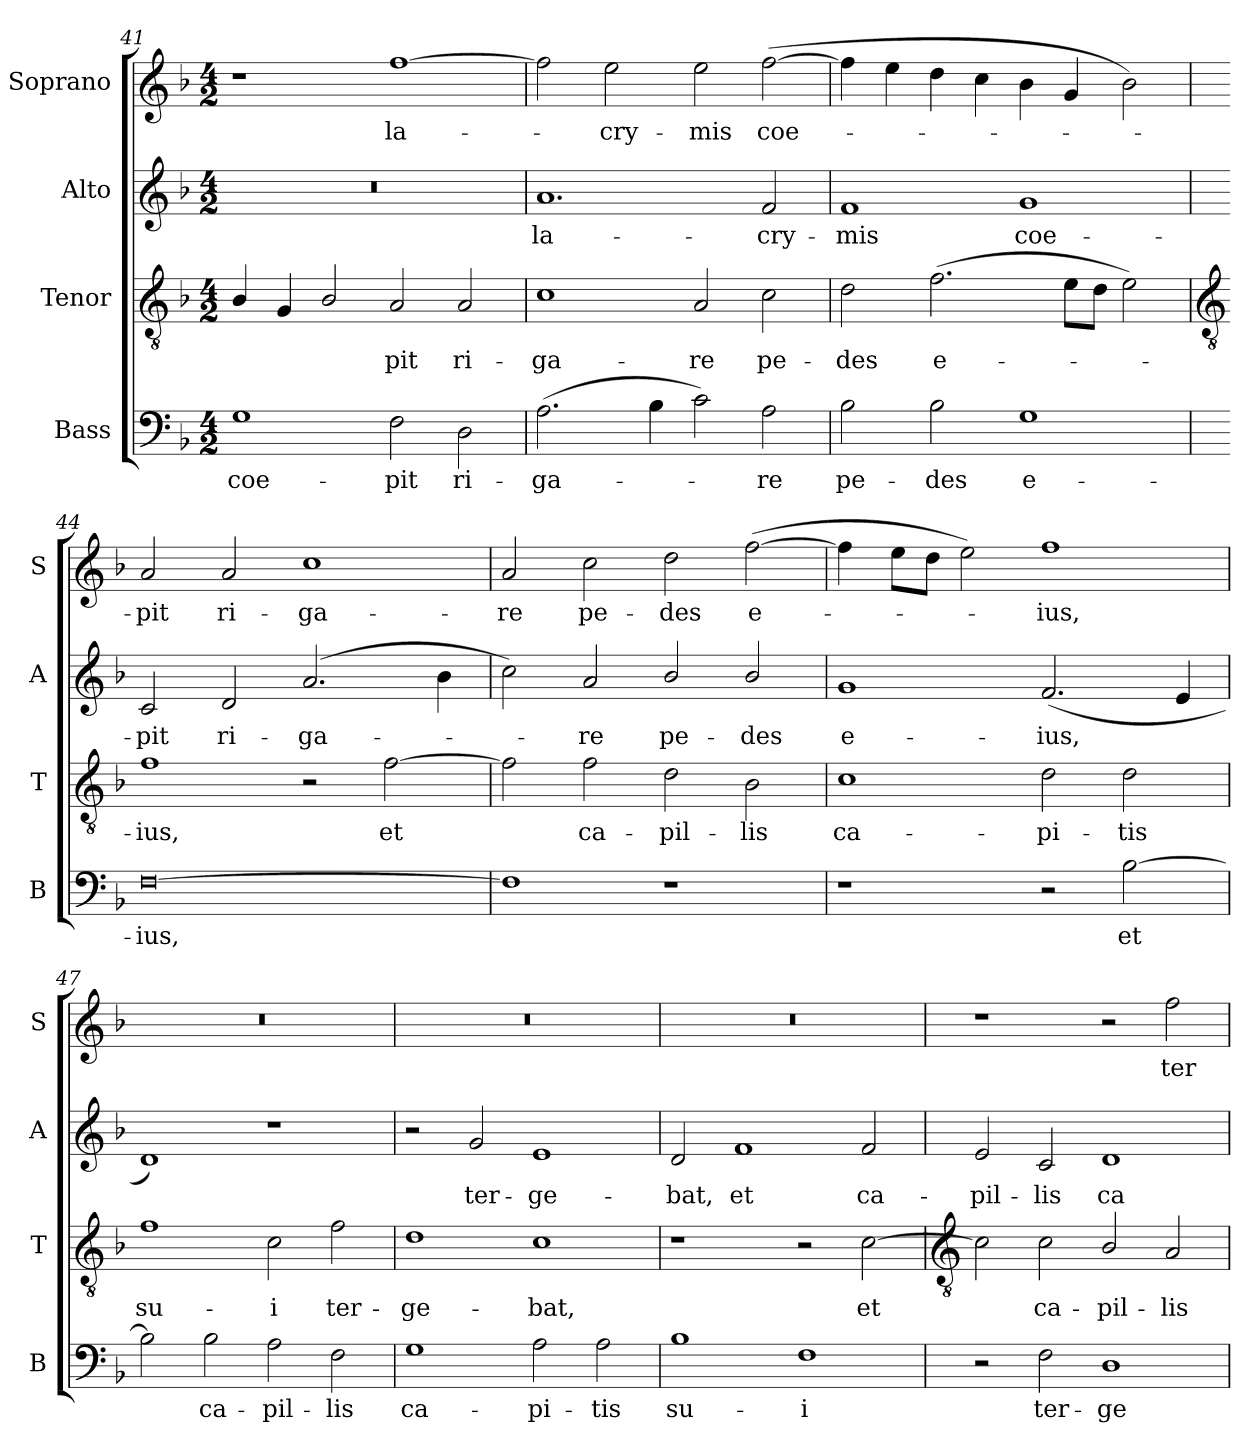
**kern	**text	**kern	**text	**kern	**text	**kern	**text
*part4	*part4	*part3	*part3	*part2	*part2	*part1	*part1
*staff4	*staff4	*staff3	*staff3	*staff2	*staff2	*staff1	*staff1
*I"Bass	*	*I"Tenor	*	*I"Alto	*	*I"Soprano	*
*I'B	*	*I'T	*	*I'A	*	*I'S	*
*clefF4	*	*clefGv2	*	*clefG2	*	*clefG2	*
*k[b-]	*	*k[b-]	*	*k[b-]	*	*k[b-]	*
*F:	*	*F:	*	*F:	*	*F:	*
*M4/2	*	*M4/2	*	*M4/2	*	*M4/2	*
=41	=41	=41	=41	=41	=41	=41	=41
!	!LO:LY:b	!	!	!	!	!	!
1G	coe-	4B-/	.	0r	.	1r	.
.	.	4G/	.	.	.	.	.
.	.	2B-/	.	.	.	.	.
!	!LO:LY:b	!	!LO:LY:b	!	!	!	!LO:LY:b
2F	-pit	2A	pit	.	.	[1ff	la-
!	!LO:LY:b	!	!LO:LY:b	!	!	!	!
2D	ri-	2A	ri-	.	.	.	.
=42	=42	=42	=42	=42	=42	=42	=42
!	!LO:LY:b	!	!LO:LY:b	!	!LO:LY:b	!	!
(>2.A	-ga-	1c	-ga-	1.a	la-	2ff]	.
!	!	!	!	!	!	!	!LO:LY:b
.	.	.	.	.	.	2ee	cry-
4B-	.	.	.	.	.	.	.
!	!	!	!LO:LY:b	!	!	!	!LO:LY:b
2c)	.	2A	-re	.	.	2ee	-mis
!	!LO:LY:b	!	!LO:LY:b	!	!LO:LY:b	!	!LO:LY:b
2A	re	2c	pe-	2f	-cry-	(>[2ff	coe-
=43	=43	=43	=43	=43	=43	=43	=43
!	!LO:LY:b	!	!LO:LY:b	!	!LO:LY:b	!	!
2B-	pe-	2d	-des	1f	-mis	4ff]	.
.	.	.	.	.	.	4ee	.
!	!LO:LY:b	!	!LO:LY:b	!	!	!	!
2B-	-des	(>2.f	e-	.	.	4dd	.
.	.	.	.	.	.	4cc	.
!	!LO:LY:b	!	!	!	!LO:LY:b	!	!
1G	e-	.	.	1g	coe-	4b-	.
.	.	8eL	.	.	.	4g	.
.	.	8dJ	.	.	.	.	.
.	.	2e)	.	.	.	2b-)	.
!!LO:LB:g=z
=44	=44	=44	=44	=44	=44	=44	=44
*	*	*clefGv2	*	*	*	*	*
!	!LO:LY:b	!	!LO:LY:b	!	!LO:LY:b	!	!LO:LY:b
[0F	-ius,	1f	ius,	2c	-pit	2a	pit
!	!	!	!	!	!LO:LY:b	!	!LO:LY:b
.	.	.	.	2d	ri-	2a	ri-
!	!	!	!	!	!LO:LY:b	!	!LO:LY:b
.	.	2r	.	(>2.a	-ga-	1cc	-ga-
!	!	!	!LO:LY:b	!	!	!	!
.	.	[2f	et	.	.	.	.
.	.	.	.	4b-	.	.	.
=45	=45	=45	=45	=45	=45	=45	=45
!	!	!	!	!	!	!	!LO:LY:b
1F]	.	2f]	.	2cc)	.	2a	-re
!	!	!	!LO:LY:b	!	!LO:LY:b	!	!LO:LY:b
.	.	2f	ca-	2a	re	2cc	pe-
!	!	!	!LO:LY:b	!	!LO:LY:b	!	!LO:LY:b
1r	.	2d	-pil-	2b-/	pe-	2dd	-des
!	!	!	!LO:LY:b	!	!LO:LY:b	!	!LO:LY:b
.	.	2B-	-lis	2b-/	-des	(>[2ff	e-
=46	=46	=46	=46	=46	=46	=46	=46
!	!	!	!LO:LY:b	!	!LO:LY:b	!	!
1r	.	1c	ca-	1g	e-	4ff]	.
.	.	.	.	.	.	8eeL	.
.	.	.	.	.	.	8ddJ	.
.	.	.	.	.	.	2ee)	.
!	!	!	!LO:LY:b	!	!LO:LY:b	!	!LO:LY:b
2r	.	2d	-pi-	(<2.f	-ius,	1ff	ius,
!	!LO:LY:b	!	!LO:LY:b	!	!	!	!
[2B-	et	2d	-tis	.	.	.	.
.	.	.	.	4e	.	.	.
=47	=47	=47	=47	=47	=47	=47	=47
!	!	!	!LO:LY:b	!	!	!	!
2B-]	.	1f	su-	1d)	.	0r	.
!	!LO:LY:b	!	!	!	!	!	!
2B-	ca-	.	.	.	.	.	.
!	!LO:LY:b	!	!LO:LY:b	!	!	!	!
2A	-pil-	2c	-i	1r	.	.	.
!	!LO:LY:b	!	!LO:LY:b	!	!	!	!
2F	-lis	2f	ter-	.	.	.	.
=48	=48	=48	=48	=48	=48	=48	=48
!	!LO:LY:b	!	!LO:LY:b	!	!	!	!
1G	ca-	1d	-ge-	2r	.	0r	.
!	!	!	!	!	!LO:LY:b	!	!
.	.	.	.	2g	ter-	.	.
!	!LO:LY:b	!	!LO:LY:b	!	!LO:LY:b	!	!
2A	-pi-	1c	-bat,	1e	-ge-	.	.
!	!LO:LY:b	!	!	!	!	!	!
2A	-tis	.	.	.	.	.	.
=49	=49	=49	=49	=49	=49	=49	=49
!	!LO:LY:b	!	!	!	!LO:LY:b	!	!
1B-	su-	1r	.	2d	-bat,	0r	.
!	!	!	!	!	!LO:LY:b	!	!
.	.	.	.	1f	et	.	.
!	!LO:LY:b	!	!	!	!	!	!
1F	-i	2r	.	.	.	.	.
!	!	!	!LO:LY:b	!	!LO:LY:b	!	!
.	.	[2c	et	2f	ca-	.	.
!!LO:LB:g=z
=50	=50	=50	=50	=50	=50	=50	=50
*	*	*clefGv2	*	*	*	*	*
!	!	!	!	!	!LO:LY:b	!	!
2r	.	2c]	.	2e	-pil-	1r	.
!	!LO:LY:b	!	!LO:LY:b	!	!LO:LY:b	!	!
2F	ter-	2c	ca-	2c	-lis	.	.
!	!LO:LY:b	!	!LO:LY:b	!	!LO:LY:b	!	!
1D	-ge-	2B-/	-pil-	1d	ca-	2r	.
!	!	!	!LO:LY:b	!	!	!	!LO:LY:b
.	.	2A	-lis	.	.	2ff	ter-
=	=	=	=	=	=	=	=
*-	*-	*-	*-	*-	*-	*-	*-
